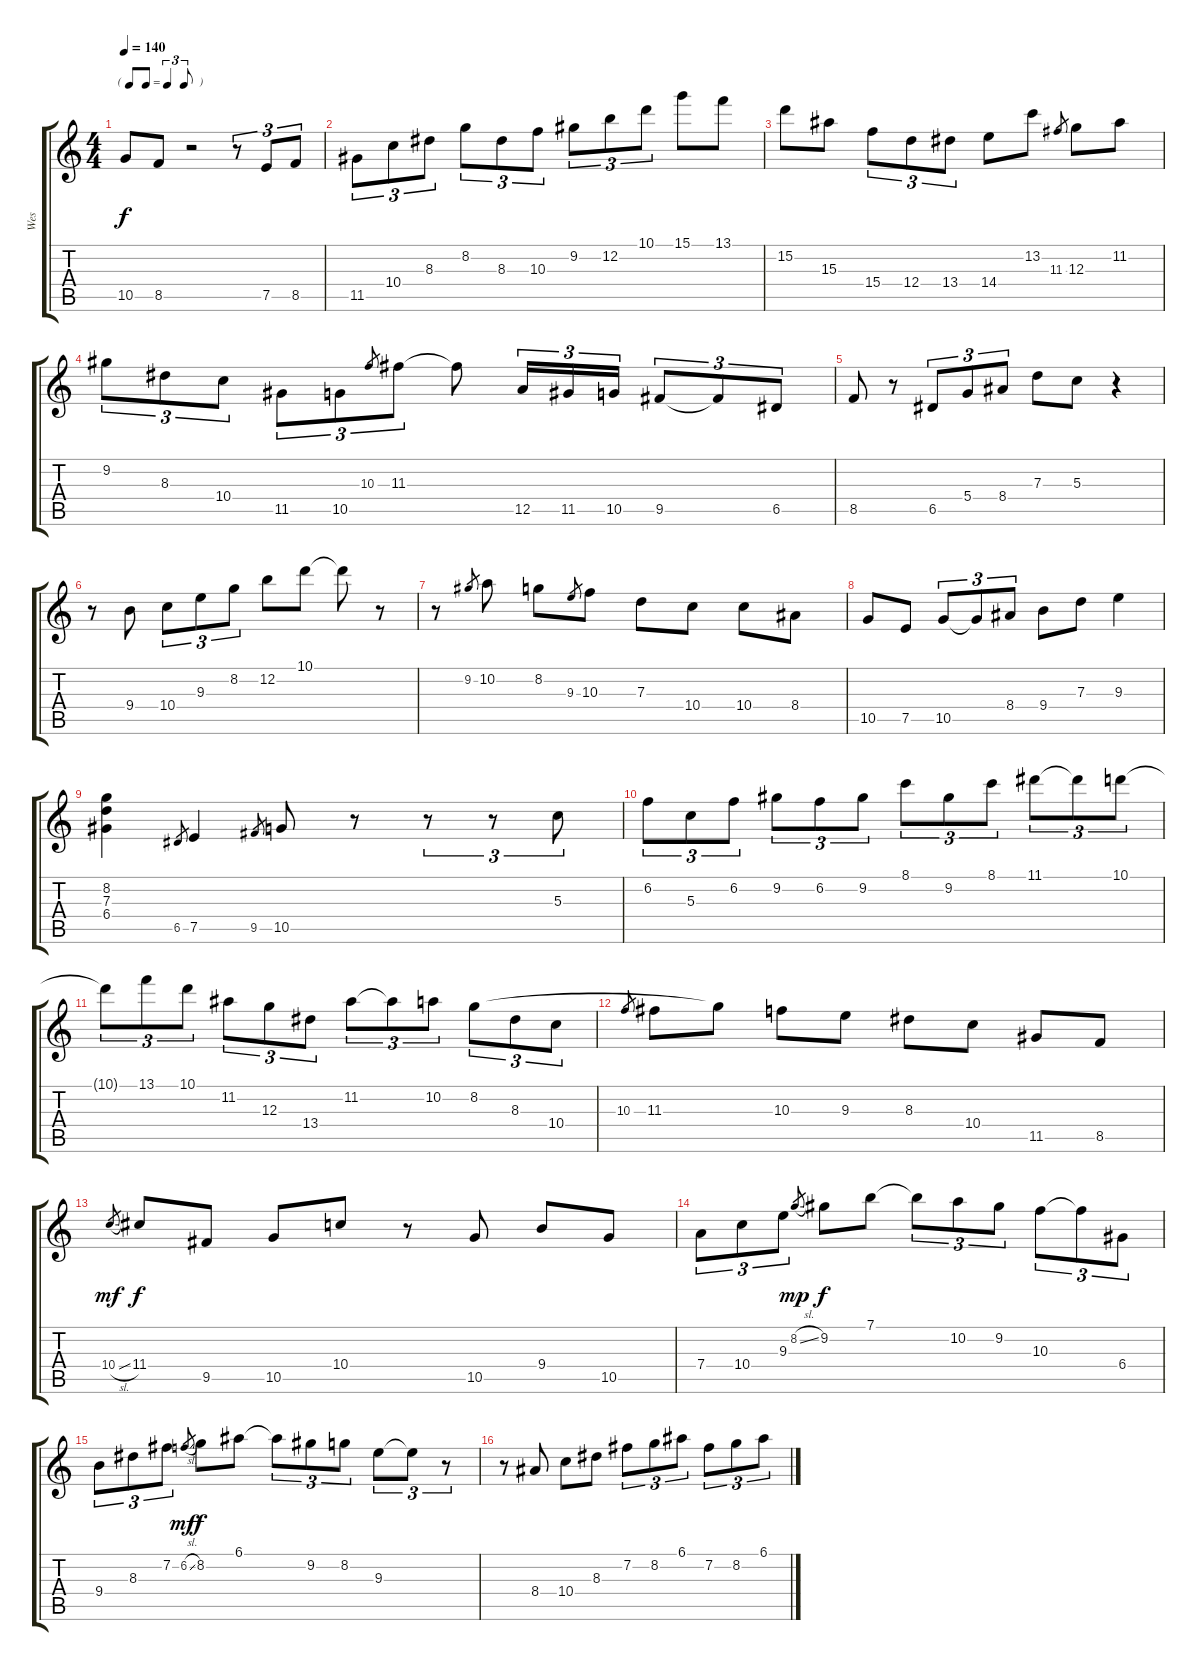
\track ("Wes" "Wes") {instrument electricguitarjazz}
\staff {score tabs}
\tuning (E4 B3 G3 D3 A2 E2) {hide}
\ts (4 4)
\tf triplet8th
\tempo 140
\clef g2
\ks c
10.5.8{dy f} 8.5.8 r.2 r.8{tu (3 2)} 7.5.8{tu (3 2)} 8.5.8{tu (3 2)} |
11.5.8{tu (3 2)} 10.4.8{tu (3 2)} 8.3.8{tu (3 2)} 8.2.8{tu (3 2)} 8.3.8{tu (3 2)} 10.3.8{tu (3 2)} 9.2.8{tu (3 2)} 12.2.8{tu (3 2)} 10.1.8{tu (3 2)} 15.1.8 13.1.8 |
15.2.8 15.3.8 15.4.8{tu (3 2)} 12.4.8{tu (3 2)} 13.4.8{tu (3 2)} 14.4.8 13.2.8 11.3.8{gr} 12.3.8 11.2.8 |
9.2.8{tu (3 2)} 8.3.8{tu (3 2)} 10.4.8{tu (3 2)} 11.5.8{tu (3 2)} 10.5.8{tu (3 2)} 10.3.8{gr} 11.3.8{tu (3 2)} 11.3{t}.8 12.5.16{tu (3 2)} 11.5.16{tu (3 2)} 10.5.16{tu (3 2)} 9.5.8{tu (3 2)} 9.5{t}.8{tu (3 2)} 6.5.8{tu (3 2)} |
8.5.8 r.8 6.5.8{tu (3 2)} 5.4.8{tu (3 2)} 8.4.8{tu (3 2)} 7.3.8 5.3.8 r.4 |
r.8 9.4.8 10.4.8{tu (3 2)} 9.3.8{tu (3 2)} 8.2.8{tu (3 2)} 12.2.8 10.1.8 10.1{t}.8 r.8 |
r.8 9.2.8{gr} 10.2.8 8.2.8 9.3.8{gr} 10.3.8 7.3.8 10.4.8 10.4.8 8.4.8 |
10.5.8 7.5.8 10.5.8{tu (3 2)} 10.5{t}.8{tu (3 2)} 8.4.8{tu (3 2)} 9.4.8 7.3.8 9.3.4 |
(8.2 7.3 6.4).4 6.5.8{gr} 7.5.4 9.5.8{gr} 10.5.8 r.8 r.8{tu (3 2)} r.8{tu (3 2)} 5.3.8{tu (3 2)} |
6.2.8{tu (3 2)} 5.3.8{tu (3 2)} 6.2.8{tu (3 2)} 9.2.8{tu (3 2)} 6.2.8{tu (3 2)} 9.2.8{tu (3 2)} 8.1.8{tu (3 2)} 9.2.8{tu (3 2)} 8.1.8{tu (3 2)} 11.1.8{tu (3 2)} 11.1{t}.8{tu (3 2)} 10.1.8{tu (3 2)} |
10.1{t}.8{tu (3 2)} 13.1.8{tu (3 2)} 10.1.8{tu (3 2)} 11.2.8{tu (3 2)} 12.3.8{tu (3 2)} 13.4.8{tu (3 2)} 11.2.8{tu (3 2)} 11.2{t}.8{tu (3 2)} 10.2.8{tu (3 2)} 8.2.8{tu (3 2)} 8.3.8{tu (3 2)} 10.4.8{tu (3 2)} |
10.3.8{gr} 11.3.8 8.2{t}.8 10.3.8 9.3.8 8.3.8 10.4.8 11.5.8 8.5.8 |
10.4{sl}.8{gr dy mf} 11.4.8{dy f} 9.5.8 10.5.8 10.4.8 r.8 10.5.8 9.4.8 10.5.8 |
7.4.8{tu (3 2)} 10.4.8{tu (3 2)} 9.3.8{tu (3 2)} 8.2{sl}.8{gr dy mp} 9.2.8{dy f} 7.1.8 7.1{t}.8{tu (3 2)} 10.2.8{tu (3 2)} 9.2.8{tu (3 2)} 10.3.8{tu (3 2)} 10.3{t}.8{tu (3 2)} 6.4.8{tu (3 2)} |
9.4.8{tu (3 2)} 8.3.8{tu (3 2)} 7.2.8{tu (3 2)} 6.2{sl}.8{gr dy mf} 8.2.8{dy f} 6.1.8 6.1{t}.8{tu (3 2)} 9.2.8{tu (3 2)} 8.2.8{tu (3 2)} 9.3.8{tu (3 2)} 9.3{t}.8{tu (3 2)} r.8{tu (3 2)} |
r.8 8.4.8 10.4.8 8.3.8 7.2.8{tu (3 2)} 8.2.8{tu (3 2)} 6.1.8{tu (3 2)} 7.2.8{tu (3 2)} 8.2.8{tu (3 2)} 6.1.8{tu (3 2)}
